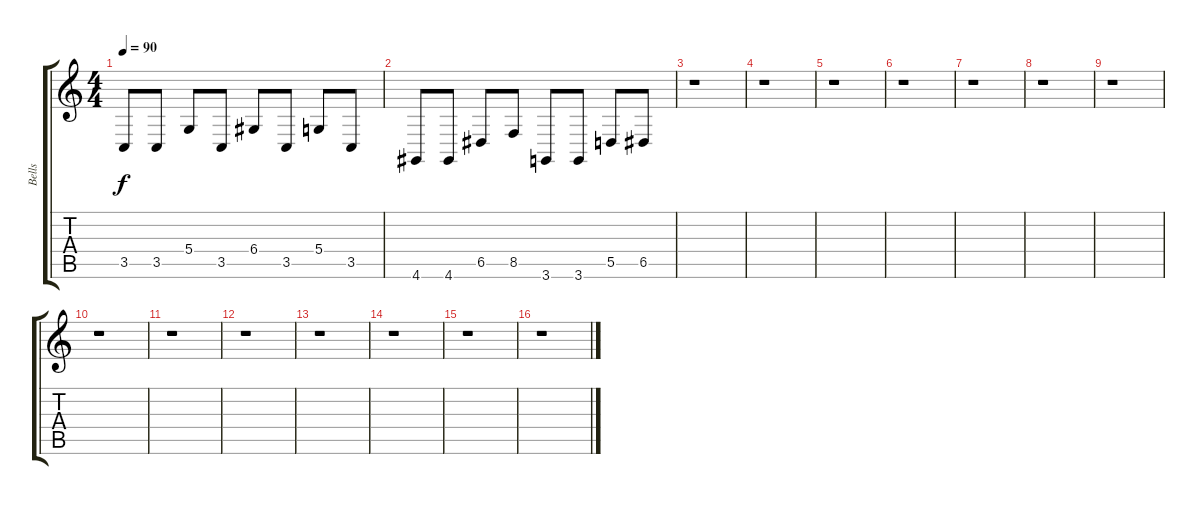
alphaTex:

\track ("Bells" "Bells") {instrument tubularbells}
\staff {score tabs}
\tuning (E4 B3 G3 D3 A2 E2) {hide}
\ts (4 4)
\tempo 90
\clef g2
\ks c
3.5.8{dy f} 3.5.8 5.4.8 3.5.8 6.4.8 3.5.8 5.4.8 3.5.8 |
4.6.8 4.6.8 6.5.8 8.5.8 3.6.8 3.6.8 5.5.8 6.5.8 |
r.1 |
r.1 |
r.1 |
r.1 |
r.1 |
r.1 |
r.1 |
r.1 |
r.1 |
r.1 |
r.1 |
r.1 |
r.1 |
r.1
